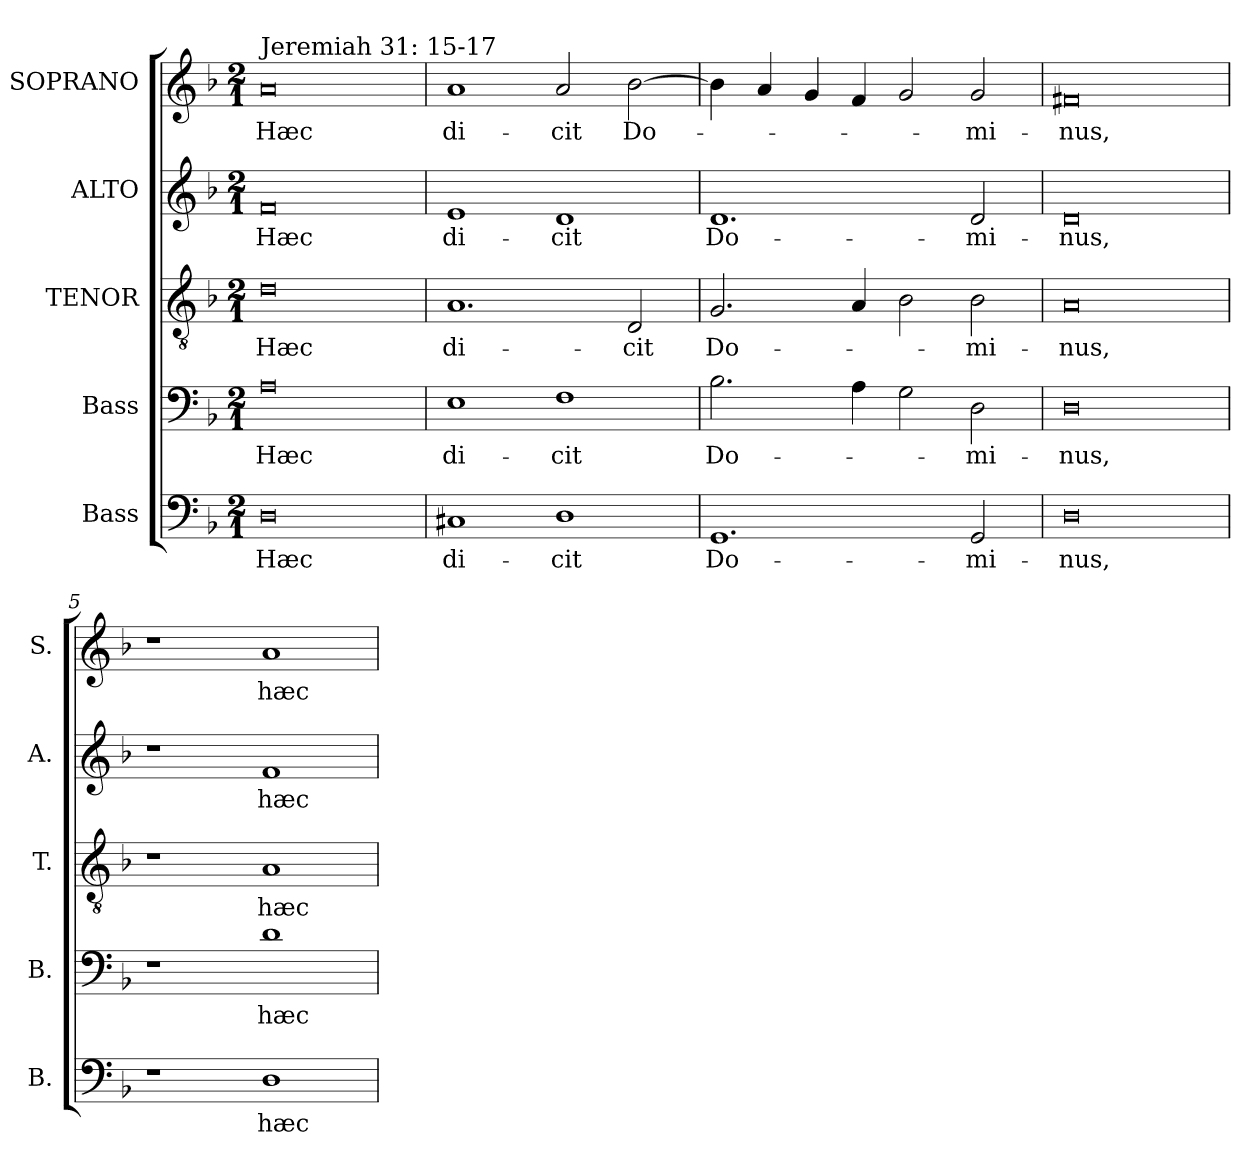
**kern	**text	**kern	**text	**kern	**text	**kern	**text	**kern	**text
*part5	*part5	*part4	*part4	*part3	*part3	*part2	*part2	*part1	*part1
*staff5	*staff5	*staff4	*staff4	*staff3	*staff3	*staff2	*staff2	*staff1	*staff1
*I"Bass	*	*I"Bass	*	*I"TENOR	*	*I"ALTO	*	*I"SOPRANO	*
*I'B.	*	*I'B.	*	*I'T.	*	*I'A.	*	*I'S.	*
!!LO:PB:g=z
*clefF4	*	*clefF4	*	*clefGv2	*	*clefG2	*	*clefG2	*
*	*	*	*	*ITrd7c12	*	*	*	*	*
*k[b-]	*	*k[b-]	*	*k[b-]	*	*k[b-]	*	*k[b-]	*
*F:	*	*F:	*	*F:	*	*F:	*	*F:	*
*M2/1	*	*M2/1	*	*M2/1	*	*M2/1	*	*M2/1	*
*MM184	*	*MM184	*	*MM184	*	*MM184	*	*MM184	*
=1	=1	=1	=1	=1	=1	=1	=1	=1	=1
!	!LO:LY:b:color=#000000	!	!	!	!	!	!	!	!
!	!	!	!LO:LY:b:color=#000000	!	!	!	!	!	!
!	!	!	!	!	!LO:LY:b:color=#000000	!	!	!	!
!	!	!	!	!	!	!	!LO:LY:b:color=#000000	!	!
!	!	!	!	!	!	!	!	!LO:TX:a:t=Jeremiah 31&colon; 15-17	!
!	!	!	!	!	!	!	!	!	!LO:LY:b:color=#000000
0Di	Hæc	0Ai	Hæc	0Di	Hæc	0fi	Hæc	0ai	Hæc
=2	=2	=2	=2	=2	=2	=2	=2	=2	=2
!	!LO:LY:b:color=#000000	!	!	!	!	!	!	!	!
!	!	!	!LO:LY:b:color=#000000	!	!	!	!	!	!
!	!	!	!	!	!LO:LY:b:color=#000000	!	!	!	!
!	!	!	!	!	!	!	!LO:LY:b:color=#000000	!	!
!	!	!	!	!	!	!	!	!	!LO:LY:b:color=#000000
1C#Xi	di-	1Ei	di-	1.AAi	di-	1ei	di-	1ai	di-
!	!LO:LY:b:color=#000000	!	!	!	!	!	!	!	!
!	!	!	!LO:LY:b:color=#000000	!	!	!	!	!	!
!	!	!	!	!	!	!	!LO:LY:b:color=#000000	!	!
!	!	!	!	!	!	!	!	!	!LO:LY:b:color=#000000
1Di	-cit	1Fi	-cit	.	.	1di	-cit	2ai/	-cit
!	!	!	!	!	!LO:LY:b:color=#000000	!	!	!	!
!	!	!	!	!	!	!	!	!	!LO:LY:b:color=#000000
.	.	.	.	2DDi/	-cit	.	.	[2b-i\	Do-
=3	=3	=3	=3	=3	=3	=3	=3	=3	=3
!	!LO:LY:b:color=#000000	!	!	!	!	!	!	!	!
!	!	!	!LO:LY:b:color=#000000	!	!	!	!	!	!
!	!	!	!	!	!LO:LY:b:color=#000000	!	!	!	!
!	!	!	!	!	!	!	!LO:LY:b:color=#000000	!	!
1.GGi	Do-	2.B-i\	Do-	2.GGi/	Do-	1.di	Do-	4b-i\]	.
.	.	.	.	.	.	.	.	4ai/	.
.	.	.	.	.	.	.	.	4gi/	.
.	.	4Ai\	.	4AAi/	.	.	.	4fi/	.
.	.	2Gi\	.	2BB-i\	.	.	.	2gi/	.
!	!LO:LY:b:color=#000000	!	!	!	!	!	!	!	!
!	!	!	!LO:LY:b:color=#000000	!	!	!	!	!	!
!	!	!	!	!	!LO:LY:b:color=#000000	!	!	!	!
!	!	!	!	!	!	!	!LO:LY:b:color=#000000	!	!
!	!	!	!	!	!	!	!	!	!LO:LY:b:color=#000000
2GGi/	-mi-	2Di\	-mi-	2BB-i\	-mi-	2di/	-mi-	2gi/	-mi-
=4	=4	=4	=4	=4	=4	=4	=4	=4	=4
!	!LO:LY:b:color=#000000	!	!	!	!	!	!	!	!
!	!	!	!LO:LY:b:color=#000000	!	!	!	!	!	!
!	!	!	!	!	!LO:LY:b:color=#000000	!	!	!	!
!	!	!	!	!	!	!	!LO:LY:b:color=#000000	!	!
!	!	!	!	!	!	!	!	!	!LO:LY:b:color=#000000
0Di	-nus,	0Di	-nus,	0AAi	-nus,	0di	-nus,	0f#Xi	-nus,
=5	=5	=5	=5	=5	=5	=5	=5	=5	=5
1r	.	1r	.	1r	.	1r	.	1r	.
!	!LO:LY:b:color=#000000	!	!	!	!	!	!	!	!
!	!	!	!LO:LY:b:color=#000000	!	!	!	!	!	!
!	!	!	!	!	!LO:LY:b:color=#000000	!	!	!	!
!	!	!	!	!	!	!	!LO:LY:b:color=#000000	!	!
!	!	!	!	!	!	!	!	!	!LO:LY:b:color=#000000
1Di	hæc	1di	hæc	1AAi	hæc	1fi	hæc	1ai	hæc
=	=	=	=	=	=	=	=	=	=
*-	*-	*-	*-	*-	*-	*-	*-	*-	*-
